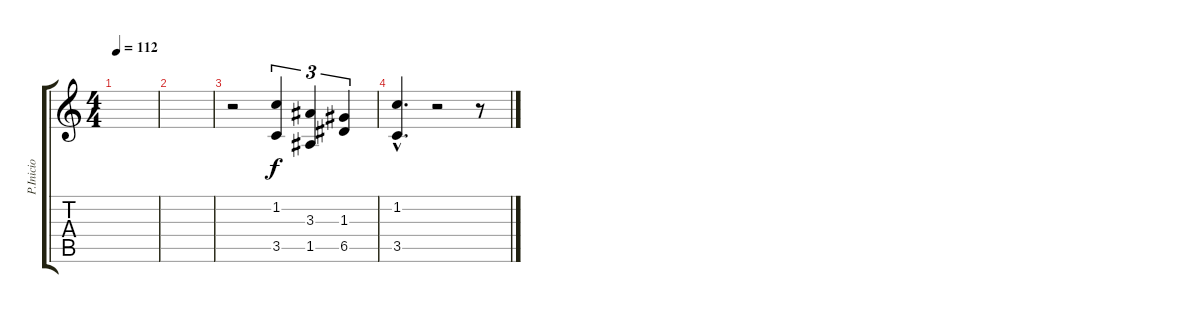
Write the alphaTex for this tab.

\track ("P.Inicio" "P.Inicio") {instrument acousticguitarnylon}
\staff {score tabs}
\tuning (E4 B3 G3 D3 A2 E2) {hide}
\ts (4 4)
\tempo 112
\clef g2
\ks c
|
|
r.2 (1.2 3.5).4{tu (3 2) instrument acousticguitarsteel} (3.3 1.5).4{tu (3 2)} (1.3 6.5).4{tu (3 2)} |
(1.2{hac} 3.5{hac}).4{d} r.2{instrument acousticguitarnylon} r.8
